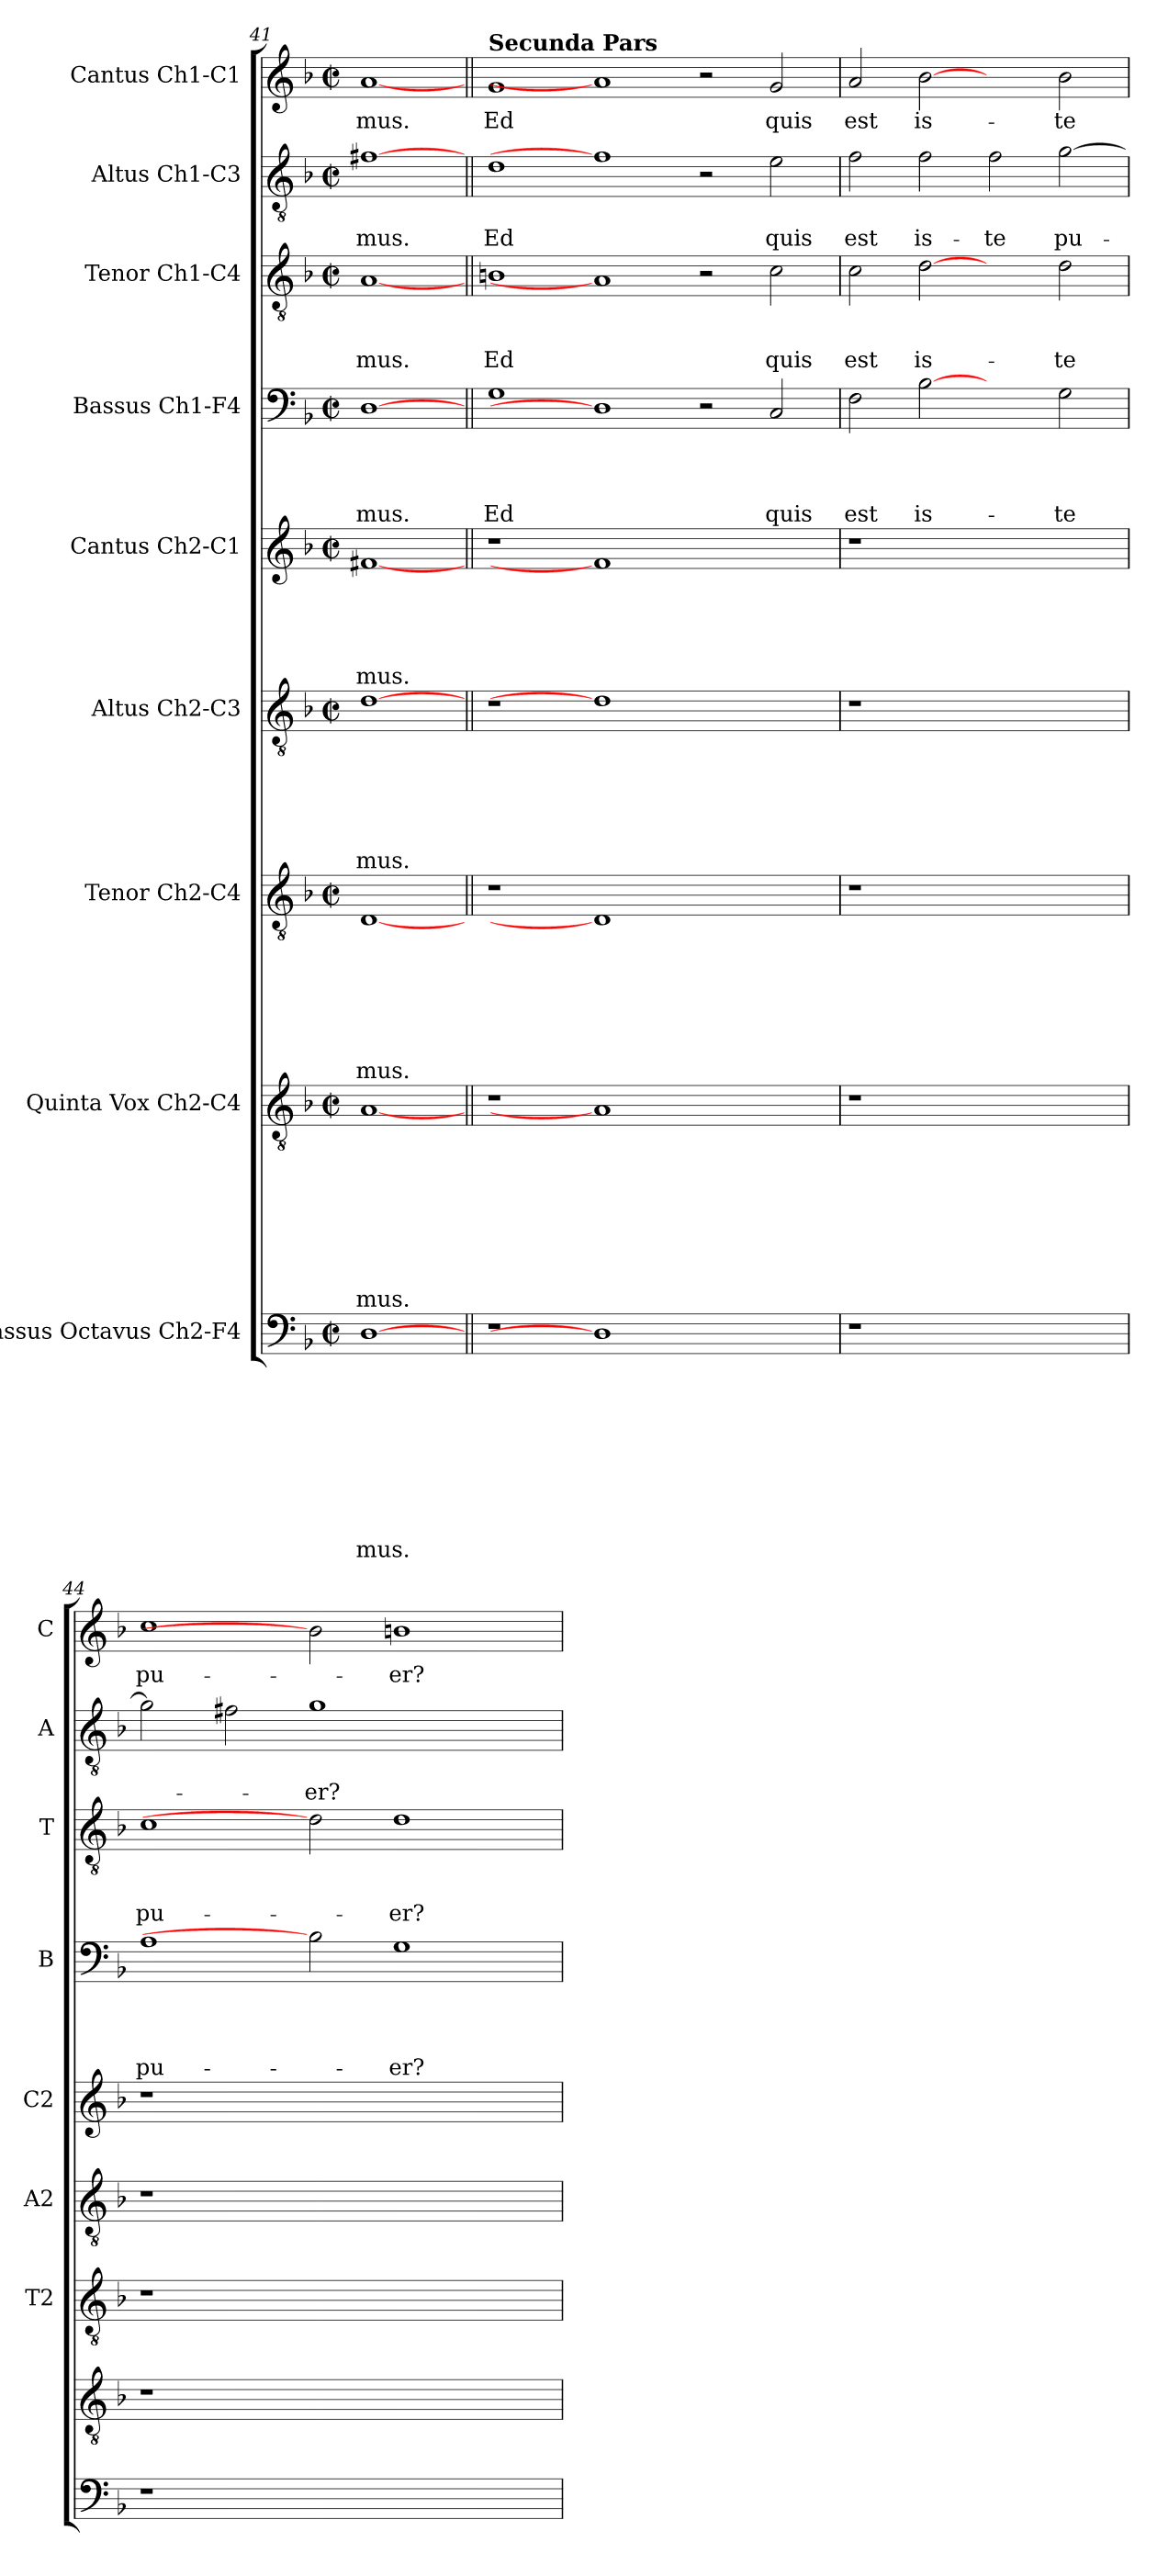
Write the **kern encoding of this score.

**kern	**text	**text	**text	**text	**text	**text	**text	**text	**text	**kern	**text	**text	**text	**text	**text	**text	**text	**text	**kern	**text	**text	**text	**text	**text	**text	**text	**kern	**text	**text	**text	**text	**text	**text	**kern	**text	**text	**text	**text	**text	**kern	**text	**text	**text	**text	**kern	**text	**text	**text	**kern	**text	**text	**kern	**text
*part9	*part9	*part9	*part9	*part9	*part9	*part9	*part9	*part9	*part9	*part8	*part8	*part8	*part8	*part8	*part8	*part8	*part8	*part8	*part7	*part7	*part7	*part7	*part7	*part7	*part7	*part7	*part6	*part6	*part6	*part6	*part6	*part6	*part6	*part5	*part5	*part5	*part5	*part5	*part5	*part4	*part4	*part4	*part4	*part4	*part3	*part3	*part3	*part3	*part2	*part2	*part2	*part1	*part1
*staff9	*staff9	*staff9	*staff9	*staff9	*staff9	*staff9	*staff9	*staff9	*staff9	*staff8	*staff8	*staff8	*staff8	*staff8	*staff8	*staff8	*staff8	*staff8	*staff7	*staff7	*staff7	*staff7	*staff7	*staff7	*staff7	*staff7	*staff6	*staff6	*staff6	*staff6	*staff6	*staff6	*staff6	*staff5	*staff5	*staff5	*staff5	*staff5	*staff5	*staff4	*staff4	*staff4	*staff4	*staff4	*staff3	*staff3	*staff3	*staff3	*staff2	*staff2	*staff2	*staff1	*staff1
*I"Bassus Octavus Ch2-F4	*	*	*	*	*	*	*	*	*	*I"Quinta Vox Ch2-C4	*	*	*	*	*	*	*	*	*I"Tenor Ch2-C4	*	*	*	*	*	*	*	*I"Altus Ch2-C3	*	*	*	*	*	*	*I"Cantus Ch2-C1	*	*	*	*	*	*I"Bassus Ch1-F4	*	*	*	*	*I"Tenor Ch1-C4	*	*	*	*I"Altus Ch1-C3	*	*	*I"Cantus Ch1-C1	*
*	*	*	*	*	*	*	*	*	*	*	*	*	*	*	*	*	*	*	*I'T2	*	*	*	*	*	*	*	*I'A2	*	*	*	*	*	*	*I'C2	*	*	*	*	*	*I'B	*	*	*	*	*I'T	*	*	*	*I'A	*	*	*I'C	*
*clefF4	*	*	*	*	*	*	*	*	*	*clefGv2	*	*	*	*	*	*	*	*	*clefGv2	*	*	*	*	*	*	*	*clefGv2	*	*	*	*	*	*	*clefG2	*	*	*	*	*	*clefF4	*	*	*	*	*clefGv2	*	*	*	*clefGv2	*	*	*clefG2	*
*k[b-]	*	*	*	*	*	*	*	*	*	*k[b-]	*	*	*	*	*	*	*	*	*k[b-]	*	*	*	*	*	*	*	*k[b-]	*	*	*	*	*	*	*k[b-]	*	*	*	*	*	*k[b-]	*	*	*	*	*k[b-]	*	*	*	*k[b-]	*	*	*k[b-]	*
*F:	*	*	*	*	*	*	*	*	*	*F:	*	*	*	*	*	*	*	*	*F:	*	*	*	*	*	*	*	*F:	*	*	*	*	*	*	*F:	*	*	*	*	*	*F:	*	*	*	*	*F:	*	*	*	*F:	*	*	*F:	*
*M2/2	*	*	*	*	*	*	*	*	*	*M2/2	*	*	*	*	*	*	*	*	*M2/2	*	*	*	*	*	*	*	*M2/2	*	*	*	*	*	*	*M2/2	*	*	*	*	*	*M2/2	*	*	*	*	*M2/2	*	*	*	*M2/2	*	*	*M2/2	*
*met(c|)	*	*	*	*	*	*	*	*	*	*met(c|)	*	*	*	*	*	*	*	*	*met(c|)	*	*	*	*	*	*	*	*met(c|)	*	*	*	*	*	*	*met(c|)	*	*	*	*	*	*met(c|)	*	*	*	*	*met(c|)	*	*	*	*met(c|)	*	*	*met(c|)	*
=41	=41	=41	=41	=41	=41	=41	=41	=41	=41	=41	=41	=41	=41	=41	=41	=41	=41	=41	=41	=41	=41	=41	=41	=41	=41	=41	=41	=41	=41	=41	=41	=41	=41	=41	=41	=41	=41	=41	=41	=41	=41	=41	=41	=41	=41	=41	=41	=41	=41	=41	=41	=41	=41
!	!	!	!	!	!	!	!	!	!LO:LY:b	!	!	!	!	!	!	!	!	!LO:LY:b	!	!	!	!	!	!	!	!LO:LY:b	!	!	!	!	!	!	!LO:LY:b	!	!	!	!	!	!LO:LY:b	!	!	!	!	!LO:LY:b	!	!	!	!LO:LY:b	!	!	!LO:LY:b	!	!LO:LY:b
[1D	.	.	.	.	.	.	.	.	-mus.	[1A	.	.	.	.	.	.	.	-mus.	[1D	.	.	.	.	.	.	-mus.	[1d	.	.	.	.	.	-mus.	[1f#X	.	.	.	.	-mus.	[1D	.	.	.	-mus.	[1A	.	.	-mus.	[1f#X	.	-mus.	[1a	-mus.
!!LO:PB:g=z
=42||	=42||	=42||	=42||	=42||	=42||	=42||	=42||	=42||	=42||	=42||	=42||	=42||	=42||	=42||	=42||	=42||	=42||	=42||	=42||	=42||	=42||	=42||	=42||	=42||	=42||	=42||	=42||	=42||	=42||	=42||	=42||	=42||	=42||	=42||	=42||	=42||	=42||	=42||	=42||	=42||	=42||	=42||	=42||	=42||	=42||	=42||	=42||	=42||	=42||	=42||	=42||	=42||	=42||
!	!	!	!	!	!	!	!	!	!	!	!	!	!	!	!	!	!	!	!	!	!	!	!	!	!	!	!	!	!	!	!	!	!	!	!	!	!	!	!	!	!	!	!	!	!	!	!	!	!	!	!	!LO:TX:a:B:t=Secunda Pars	!
!	!	!	!	!	!	!	!	!	!	!	!	!	!	!	!	!	!	!	!	!	!	!	!	!	!	!	!	!	!	!	!	!	!	!	!	!	!	!	!	!	!	!	!	!LO:LY:b	!	!	!	!LO:LY:b	!	!	!LO:LY:b	!	!LO:LY:b
1r	.	.	.	.	.	.	.	.	.	1r	.	.	.	.	.	.	.	.	1r	.	.	.	.	.	.	.	1r	.	.	.	.	.	.	1r	.	.	.	.	.	1G	.	.	.	Ed	1Bn	.	.	Ed	1d	.	Ed	1g	Ed
1D]	.	.	.	.	.	.	.	.	.	1A]	.	.	.	.	.	.	.	.	1D]	.	.	.	.	.	.	.	1d]	.	.	.	.	.	.	1f#]	.	.	.	.	.	1D]	.	.	.	.	1A]	.	.	.	1f#]	.	.	1a]	.
1ryy	.	.	.	.	.	.	.	.	.	1ryy	.	.	.	.	.	.	.	.	1ryy	.	.	.	.	.	.	.	1ryy	.	.	.	.	.	.	1ryy	.	.	.	.	.	2r	.	.	.	.	2r	.	.	.	2r	.	.	2r	.
!	!	!	!	!	!	!	!	!	!	!	!	!	!	!	!	!	!	!	!	!	!	!	!	!	!	!	!	!	!	!	!	!	!	!	!	!	!	!	!	!	!	!	!	!LO:LY:b	!	!	!	!LO:LY:b	!	!	!LO:LY:b	!	!LO:LY:b
.	.	.	.	.	.	.	.	.	.	.	.	.	.	.	.	.	.	.	.	.	.	.	.	.	.	.	.	.	.	.	.	.	.	.	.	.	.	.	.	2C/	.	.	.	quis	2c\	.	.	quis	2e\	.	quis	2g/	quis
=43	=43	=43	=43	=43	=43	=43	=43	=43	=43	=43	=43	=43	=43	=43	=43	=43	=43	=43	=43	=43	=43	=43	=43	=43	=43	=43	=43	=43	=43	=43	=43	=43	=43	=43	=43	=43	=43	=43	=43	=43	=43	=43	=43	=43	=43	=43	=43	=43	=43	=43	=43	=43	=43
!	!	!	!	!	!	!	!	!	!	!	!	!	!	!	!	!	!	!	!	!	!	!	!	!	!	!	!	!	!	!	!	!	!	!	!	!	!	!	!	!	!	!	!	!LO:LY:b	!	!	!	!LO:LY:b	!	!	!LO:LY:b	!	!LO:LY:b
1r	.	.	.	.	.	.	.	.	.	1r	.	.	.	.	.	.	.	.	1r	.	.	.	.	.	.	.	1r	.	.	.	.	.	.	1r	.	.	.	.	.	2F\	.	.	.	est	2c\	.	.	est	2f\	.	est	2a/	est
!	!	!	!	!	!	!	!	!	!	!	!	!	!	!	!	!	!	!	!	!	!	!	!	!	!	!	!	!	!	!	!	!	!	!	!	!	!	!	!	!	!	!	!	!LO:LY:b	!	!	!	!LO:LY:b	!	!	!LO:LY:b	!	!LO:LY:b
.	.	.	.	.	.	.	.	.	.	.	.	.	.	.	.	.	.	.	.	.	.	.	.	.	.	.	.	.	.	.	.	.	.	.	.	.	.	.	.	[2B-	.	.	.	is-	[2d	.	.	is-	2f\	.	is-	[2b-	is-
!	!	!	!	!	!	!	!	!	!	!	!	!	!	!	!	!	!	!	!	!	!	!	!	!	!	!	!	!	!	!	!	!	!	!	!	!	!	!	!	!	!	!	!	!	!	!	!	!	!	!	!LO:LY:b	!	!
1ryy	.	.	.	.	.	.	.	.	.	1ryy	.	.	.	.	.	.	.	.	1ryy	.	.	.	.	.	.	.	1ryy	.	.	.	.	.	.	1ryy	.	.	.	.	.	2ryy	.	.	.	.	2ryy	.	.	.	2f\	.	-te	2ryy	.
!	!	!	!	!	!	!	!	!	!	!	!	!	!	!	!	!	!	!	!	!	!	!	!	!	!	!	!	!	!	!	!	!	!	!	!	!	!	!	!	!	!	!	!	!LO:LY:b	!	!	!	!LO:LY:b	!	!	!LO:LY:b	!	!LO:LY:b
.	.	.	.	.	.	.	.	.	.	.	.	.	.	.	.	.	.	.	.	.	.	.	.	.	.	.	.	.	.	.	.	.	.	.	.	.	.	.	.	2G\	.	.	.	-te	2d\	.	.	-te	[2g\	.	pu-	2b-\	-te
=44	=44	=44	=44	=44	=44	=44	=44	=44	=44	=44	=44	=44	=44	=44	=44	=44	=44	=44	=44	=44	=44	=44	=44	=44	=44	=44	=44	=44	=44	=44	=44	=44	=44	=44	=44	=44	=44	=44	=44	=44	=44	=44	=44	=44	=44	=44	=44	=44	=44	=44	=44	=44	=44
!	!	!	!	!	!	!	!	!	!	!	!	!	!	!	!	!	!	!	!	!	!	!	!	!	!	!	!	!	!	!	!	!	!	!	!	!	!	!	!	!	!	!	!	!LO:LY:b	!	!	!	!LO:LY:b	!	!	!	!	!LO:LY:b
1r	.	.	.	.	.	.	.	.	.	1r	.	.	.	.	.	.	.	.	1r	.	.	.	.	.	.	.	1r	.	.	.	.	.	.	1r	.	.	.	.	.	1A	.	.	.	pu-	1c	.	.	pu-	2g\]	.	.	1cc	pu-
.	.	.	.	.	.	.	.	.	.	.	.	.	.	.	.	.	.	.	.	.	.	.	.	.	.	.	.	.	.	.	.	.	.	.	.	.	.	.	.	.	.	.	.	.	.	.	.	.	2f#X\	.	.	.	.
!	!	!	!	!	!	!	!	!	!	!	!	!	!	!	!	!	!	!	!	!	!	!	!	!	!	!	!	!	!	!	!	!	!	!	!	!	!	!	!	!	!	!	!	!	!	!	!	!	!	!	!LO:LY:b	!	!
1.ryy	.	.	.	.	.	.	.	.	.	1.ryy	.	.	.	.	.	.	.	.	1.ryy	.	.	.	.	.	.	.	1.ryy	.	.	.	.	.	.	1.ryy	.	.	.	.	.	2B-]	.	.	.	.	2d]	.	.	.	1g	.	-er?	2b-]	.
!	!	!	!	!	!	!	!	!	!	!	!	!	!	!	!	!	!	!	!	!	!	!	!	!	!	!	!	!	!	!	!	!	!	!	!	!	!	!	!	!	!	!	!	!LO:LY:b	!	!	!	!LO:LY:b	!	!	!	!	!LO:LY:b
.	.	.	.	.	.	.	.	.	.	.	.	.	.	.	.	.	.	.	.	.	.	.	.	.	.	.	.	.	.	.	.	.	.	.	.	.	.	.	.	1G	.	.	.	-er?	1d	.	.	-er?	.	.	.	1bn	-er?
.	.	.	.	.	.	.	.	.	.	.	.	.	.	.	.	.	.	.	.	.	.	.	.	.	.	.	.	.	.	.	.	.	.	.	.	.	.	.	.	.	.	.	.	.	.	.	.	.	2ryy	.	.	.	.
=	=	=	=	=	=	=	=	=	=	=	=	=	=	=	=	=	=	=	=	=	=	=	=	=	=	=	=	=	=	=	=	=	=	=	=	=	=	=	=	=	=	=	=	=	=	=	=	=	=	=	=	=	=
*-	*-	*-	*-	*-	*-	*-	*-	*-	*-	*-	*-	*-	*-	*-	*-	*-	*-	*-	*-	*-	*-	*-	*-	*-	*-	*-	*-	*-	*-	*-	*-	*-	*-	*-	*-	*-	*-	*-	*-	*-	*-	*-	*-	*-	*-	*-	*-	*-	*-	*-	*-	*-	*-
